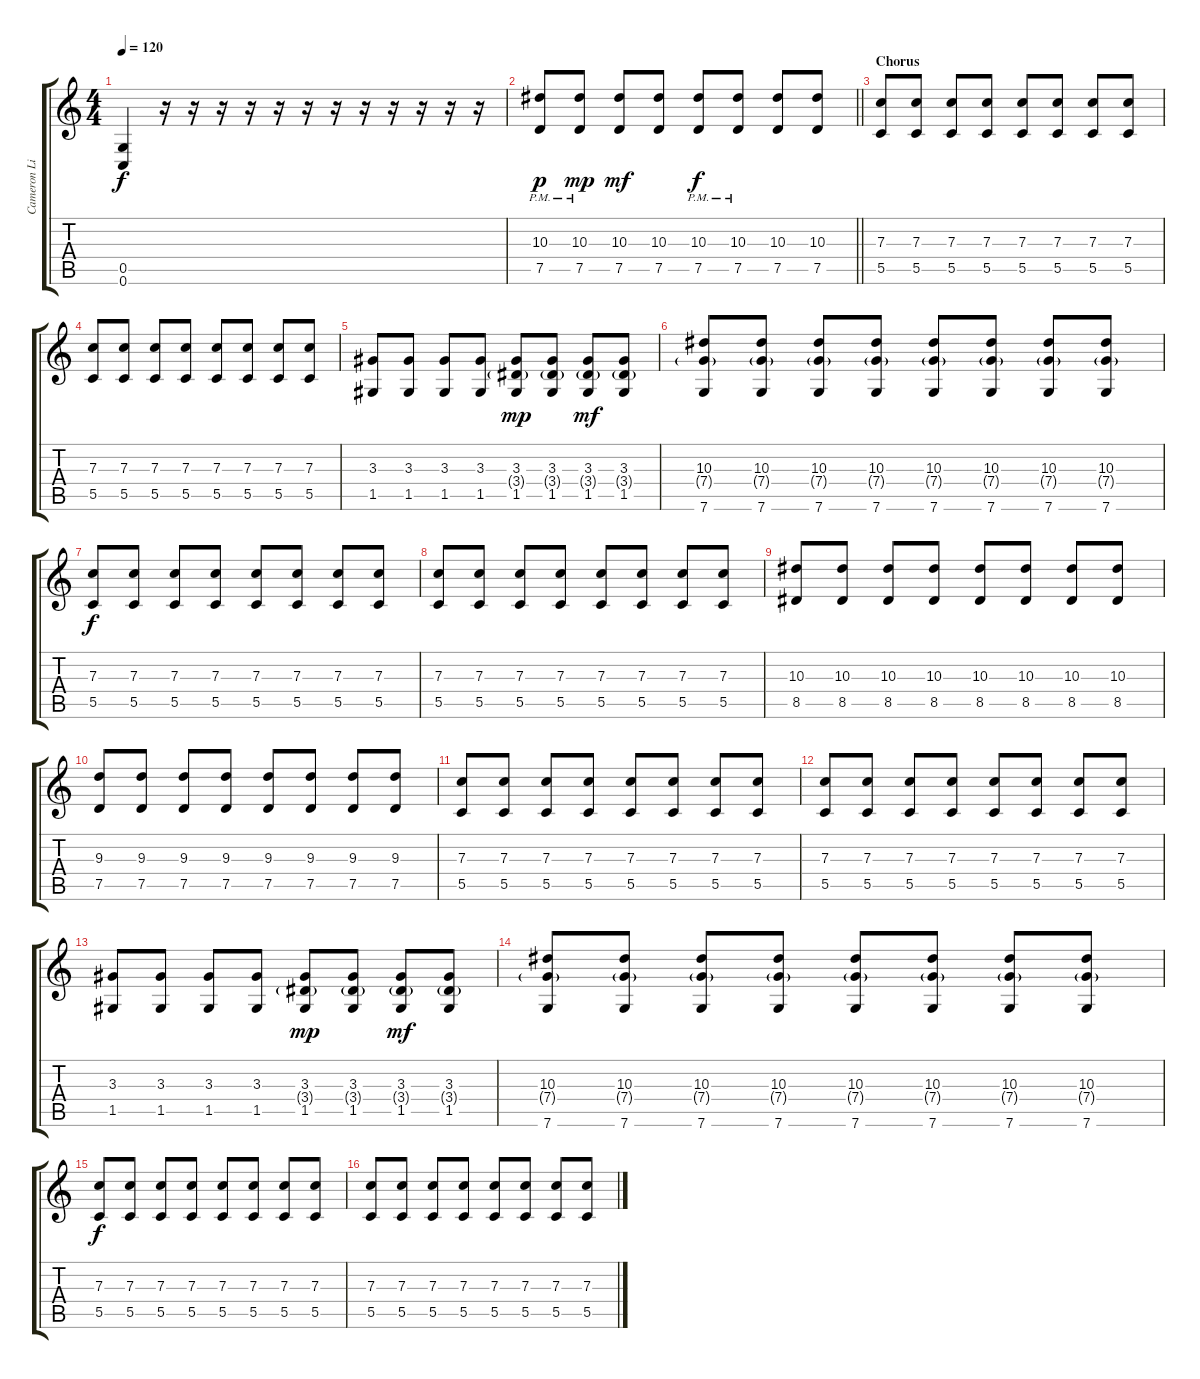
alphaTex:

\track ("Cameron Liddell" "Cameron Li") {instrument overdrivenguitar}
\staff {score tabs}
\tuning (D4 A3 F3 C3 G2 C2) {hide}
\ts (4 4)
\tempo 120
\clef g2
\ks c
(0.5 0.6).4{dy f} r.16 r.16 r.16 r.16 r.16 r.16 r.16 r.16 r.16 r.16 r.16 r.16 |
\barLineRight lightlight
(10.3{pm} 7.5{pm}).8{dy p} (10.3{pm} 7.5{pm}).8{dy mp} (10.3 7.5).8{dy mf} (10.3 7.5).8 (10.3{pm} 7.5{pm}).8{dy f} (10.3{pm} 7.5{pm}).8 (10.3 7.5).8 (10.3 7.5).8 |
\section ("" "Chorus")
(7.3 5.5).8 (7.3 5.5).8 (7.3 5.5).8 (7.3 5.5).8 (7.3 5.5).8 (7.3 5.5).8 (7.3 5.5).8 (7.3 5.5).8 |
(7.3 5.5).8 (7.3 5.5).8 (7.3 5.5).8 (7.3 5.5).8 (7.3 5.5).8 (7.3 5.5).8 (7.3 5.5).8 (7.3 5.5).8 |
(3.3 1.5).8 (3.3 1.5).8 (3.3 1.5).8 (3.3 1.5).8 (3.3 3.4{g} 1.5).8{dy mp} (3.3 3.4{g} 1.5).8 (3.3 3.4{g} 1.5).8{dy mf} (3.3 3.4{g} 1.5).8 |
(10.3 7.4{g} 7.6).8 (10.3 7.4{g} 7.6).8 (10.3 7.4{g} 7.6).8 (10.3 7.4{g} 7.6).8 (10.3 7.4{g} 7.6).8 (10.3 7.4{g} 7.6).8 (10.3 7.4{g} 7.6).8 (10.3 7.4{g} 7.6).8 |
(7.3 5.5).8{dy f} (7.3 5.5).8 (7.3 5.5).8 (7.3 5.5).8 (7.3 5.5).8 (7.3 5.5).8 (7.3 5.5).8 (7.3 5.5).8 |
(7.3 5.5).8 (7.3 5.5).8 (7.3 5.5).8 (7.3 5.5).8 (7.3 5.5).8 (7.3 5.5).8 (7.3 5.5).8 (7.3 5.5).8 |
(10.3 8.5).8 (10.3 8.5).8 (10.3 8.5).8 (10.3 8.5).8 (10.3 8.5).8 (10.3 8.5).8 (10.3 8.5).8 (10.3 8.5).8 |
(9.3 7.5).8 (9.3 7.5).8 (9.3 7.5).8 (9.3 7.5).8 (9.3 7.5).8 (9.3 7.5).8 (9.3 7.5).8 (9.3 7.5).8 |
(7.3 5.5).8 (7.3 5.5).8 (7.3 5.5).8 (7.3 5.5).8 (7.3 5.5).8 (7.3 5.5).8 (7.3 5.5).8 (7.3 5.5).8 |
(7.3 5.5).8 (7.3 5.5).8 (7.3 5.5).8 (7.3 5.5).8 (7.3 5.5).8 (7.3 5.5).8 (7.3 5.5).8 (7.3 5.5).8 |
(3.3 1.5).8 (3.3 1.5).8 (3.3 1.5).8 (3.3 1.5).8 (3.3 3.4{g} 1.5).8{dy mp} (3.3 3.4{g} 1.5).8 (3.3 3.4{g} 1.5).8{dy mf} (3.3 3.4{g} 1.5).8 |
(10.3 7.4{g} 7.6).8 (10.3 7.4{g} 7.6).8 (10.3 7.4{g} 7.6).8 (10.3 7.4{g} 7.6).8 (10.3 7.4{g} 7.6).8 (10.3 7.4{g} 7.6).8 (10.3 7.4{g} 7.6).8 (10.3 7.4{g} 7.6).8 |
(7.3 5.5).8{dy f} (7.3 5.5).8 (7.3 5.5).8 (7.3 5.5).8 (7.3 5.5).8 (7.3 5.5).8 (7.3 5.5).8 (7.3 5.5).8 |
(7.3 5.5).8 (7.3 5.5).8 (7.3 5.5).8 (7.3 5.5).8 (7.3 5.5).8 (7.3 5.5).8 (7.3 5.5).8 (7.3 5.5).8
